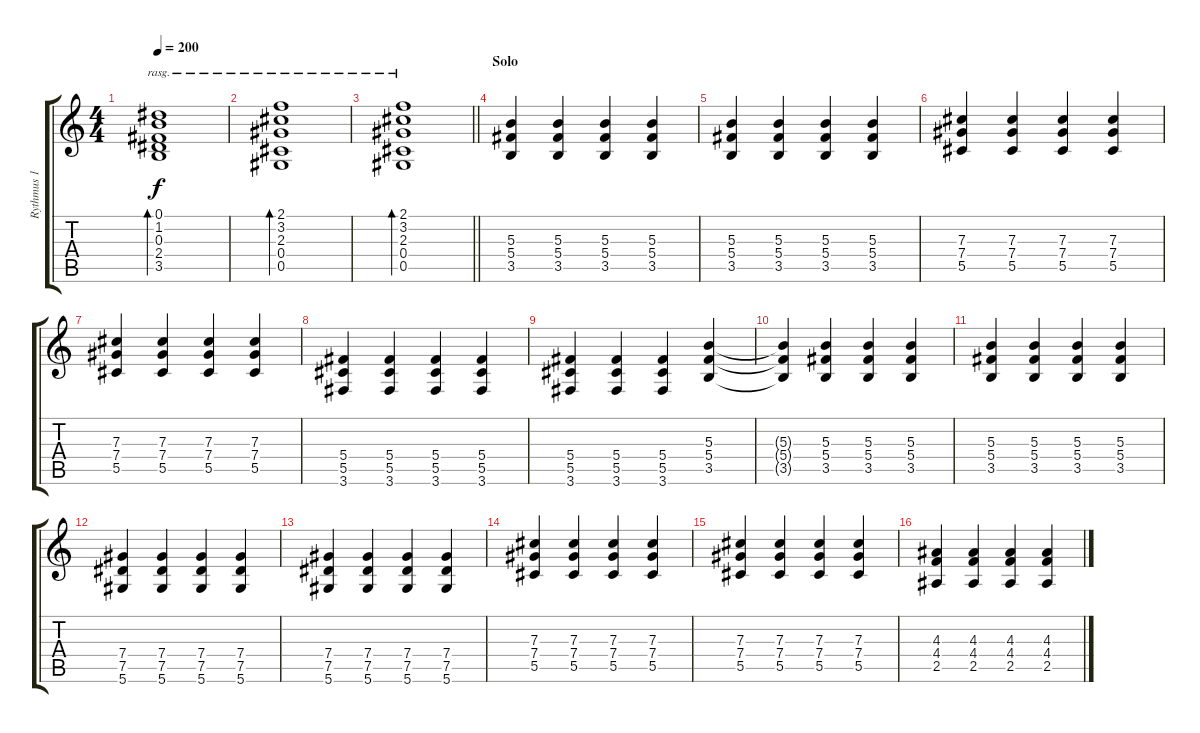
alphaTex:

\track ("Rythmus 1" "Rythmus 1") {instrument overdrivenguitar}
\staff {score tabs}
\tuning (Eb4 Bb3 Gb3 Db3 Ab2 Eb2) {hide}
\ts (4 4)
\tempo 200
\clef g2
\ks c
(0.1 1.2 0.3 2.4 3.5).1{bd 480 rasg ii dy f} |
(2.1 3.2 2.3 0.4 0.5).1{bd 480 rasg ii} |
\barLineRight lightlight
(2.1 3.2 2.3 0.4 0.5).1{bd 480 rasg ii} |
\section ("" "Solo")
(5.3 5.4 3.5).4{instrument overdrivenguitar} (5.3 5.4 3.5).4 (5.3 5.4 3.5).4 (5.3 5.4 3.5).4 |
(5.3 5.4 3.5).4 (5.3 5.4 3.5).4 (5.3 5.4 3.5).4 (5.3 5.4 3.5).4 |
(7.3 7.4 5.5).4 (7.3 7.4 5.5).4 (7.3 7.4 5.5).4 (7.3 7.4 5.5).4 |
(7.3 7.4 5.5).4 (7.3 7.4 5.5).4 (7.3 7.4 5.5).4 (7.3 7.4 5.5).4 |
(5.4 5.5 3.6).4 (5.4 5.5 3.6).4 (5.4 5.5 3.6).4 (5.4 5.5 3.6).4 |
(5.4 5.5 3.6).4 (5.4 5.5 3.6).4 (5.4 5.5 3.6).4 (5.3 5.4 3.5).4 |
(5.3{t} 5.4{t} 3.5{t}).4 (5.3 5.4 3.5).4 (5.3 5.4 3.5).4 (5.3 5.4 3.5).4 |
(5.3 5.4 3.5).4 (5.3 5.4 3.5).4 (5.3 5.4 3.5).4 (5.3 5.4 3.5).4 |
(7.4 7.5 5.6).4 (7.4 7.5 5.6).4 (7.4 7.5 5.6).4 (7.4 7.5 5.6).4 |
(7.4 7.5 5.6).4 (7.4 7.5 5.6).4 (7.4 7.5 5.6).4 (7.4 7.5 5.6).4 |
(7.3 7.4 5.5).4 (7.3 7.4 5.5).4 (7.3 7.4 5.5).4 (7.3 7.4 5.5).4 |
(7.3 7.4 5.5).4 (7.3 7.4 5.5).4 (7.3 7.4 5.5).4 (7.3 7.4 5.5).4 |
(4.3 4.4 2.5).4 (4.3 4.4 2.5).4 (4.3 4.4 2.5).4 (4.3 4.4 2.5).4
